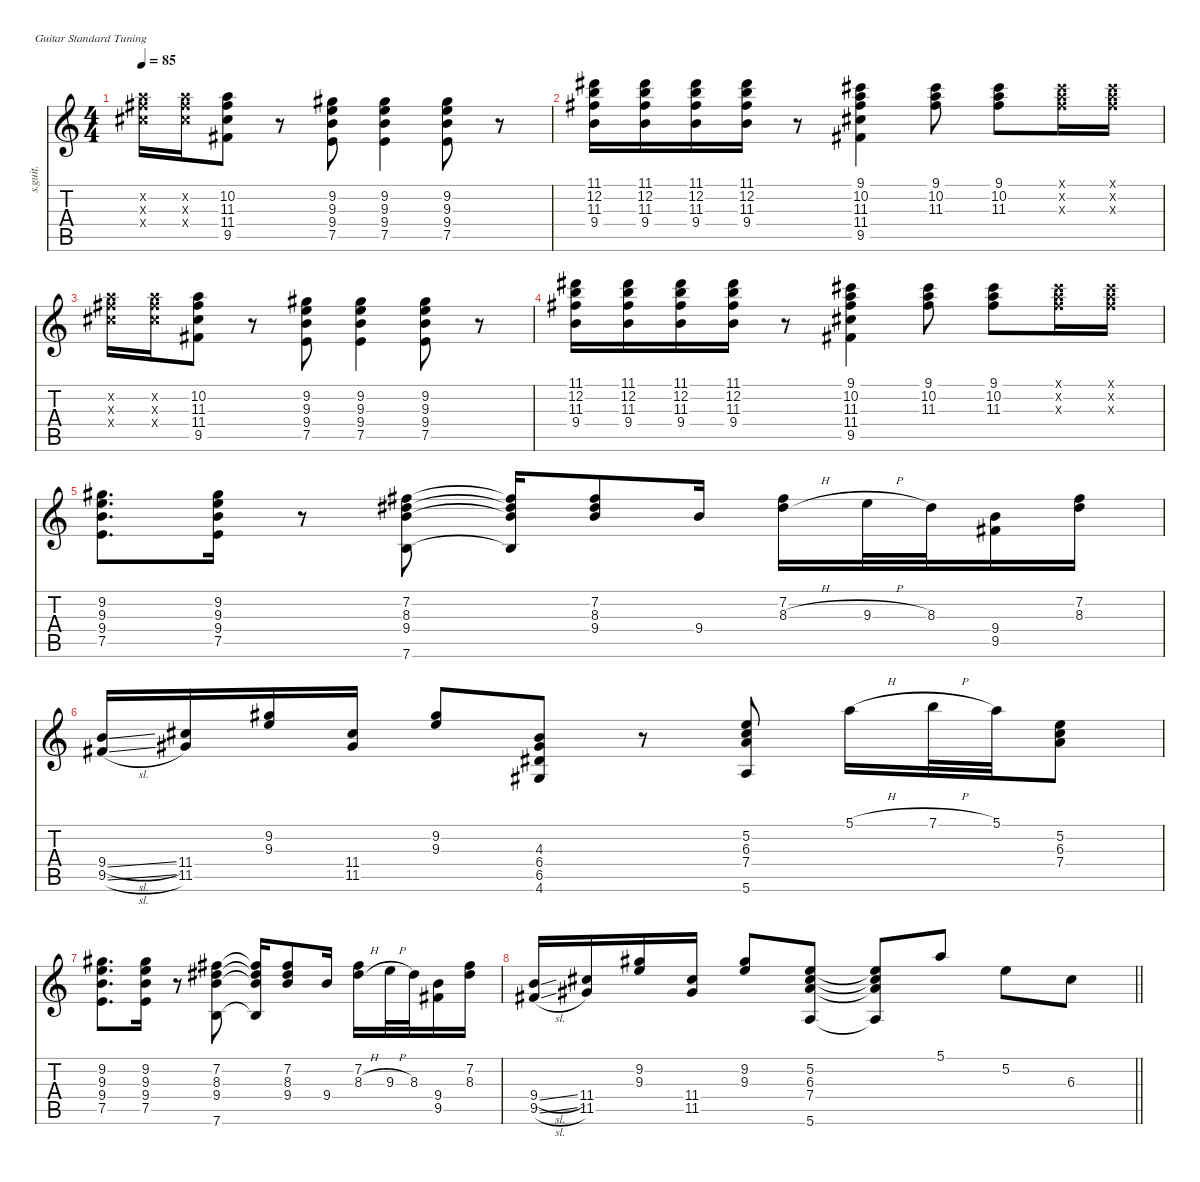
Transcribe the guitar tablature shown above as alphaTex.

\defaultSystemsLayout 4
\hideDynamics
\bracketExtendMode nobrackets
\otherSystemsTrackNameOrientation horizontal
\track ("John Frusciante" "s.guit.") {instrument acousticguitarsteel}
\staff {score tabs}
\tuning (E4 B3 G3 D3 A2 E2)
\ts (4 4)
\tempo 85
\clef g2
\ks c
(10.2{x} 11.3{x acc #} 11.4{x acc #}).16{dy f beam Down} (10.2{x} 11.3{x acc #} 11.4{x acc #}).16{beam Down} (10.2 11.3{acc #} 11.4{acc #} 9.5{acc #}).8{beam Down} r.8{beam Down} (9.2{acc #} 9.3 9.4 7.5).8{beam Down} (9.2{acc #} 9.3 9.4 7.5).4{beam Down} (9.2{acc #} 9.3 9.4 7.5).8{beam Down} r.8{beam Down} |
(11.1{acc #} 12.2 11.3{acc #} 9.4).16{beam Down} (11.1{acc #} 12.2 11.3{acc #} 9.4).16{beam Down} (11.1{acc #} 12.2 11.3{acc #} 9.4).16{beam Down} (11.1{acc #} 12.2 11.3{acc #} 9.4).16{beam Down} r.8{beam Down} (9.1{acc #} 10.2 11.3{acc #} 11.4{acc #} 9.5{acc #}).4{beam Down} (9.1{acc #} 10.2 11.3{acc #}).8{beam Down} (9.1{acc #} 10.2 11.3{acc #}).8{beam Down} (9.1{x acc #} 10.2{x} 11.3{x acc #}).16{beam Down} (9.1{x acc #} 10.2{x} 11.3{x acc #}).16{beam Down} |
(10.2{x} 11.3{x acc #} 11.4{x acc #}).16{beam Down} (10.2{x} 11.3{x acc #} 11.4{x acc #}).16{beam Down} (10.2 11.3{acc #} 11.4{acc #} 9.5{acc #}).8{beam Down} r.8{beam Down} (9.2{acc #} 9.3 9.4 7.5).8{beam Down} (9.2{acc #} 9.3 9.4 7.5).4{beam Down} (9.2{acc #} 9.3 9.4 7.5).8{beam Down} r.8{beam Down} |
(11.1{acc #} 12.2 11.3{acc #} 9.4).16{beam Down} (11.1{acc #} 12.2 11.3{acc #} 9.4).16{beam Down} (11.1{acc #} 12.2 11.3{acc #} 9.4).16{beam Down} (11.1{acc #} 12.2 11.3{acc #} 9.4).16{beam Down} r.8{beam Down} (9.1{acc #} 10.2 11.3{acc #} 11.4{acc #} 9.5{acc #}).4{beam Down} (9.1{acc #} 10.2 11.3{acc #}).8{beam Down} (9.1{acc #} 10.2 11.3{acc #}).8{beam Down} (9.1{x acc #} 10.2{x} 11.3{x acc #}).16{beam Down} (9.1{x acc #} 10.2{x} 11.3{x acc #}).16{beam Down} |
(9.2{acc #} 9.3 9.4 7.5).8{d beam Down} (9.2{acc #} 9.3 9.4 7.5).16{beam Down} r.8{beam Down} (7.2{acc #} 8.3{acc #} 9.4 7.6).8{beam Up} (7.2{t acc #} 8.3{t acc #} 9.4{t} 7.6{t}).16{beam Up} (7.2{acc #} 8.3{acc #} 9.4).8{beam Up} 9.4.16{beam Up} (7.2{acc #} 8.3{h acc #}).16{beam Down} 9.3{h}.32{beam Down} 8.3{acc #}.32{beam Down} (9.4 9.5{acc #}).16{beam Down} (7.2{acc #} 8.3{acc #}).16{beam Down} |
(9.4{sl} 9.5{sl acc #}).16{beam Up} (11.4{acc #} 11.5{acc #}).16{beam Up} (9.2{acc #} 9.3).16{beam Up} (11.4{acc #} 11.5{acc #}).16{beam Up} (9.2{acc #} 9.3).8{beam Up} (4.3 6.4{acc #} 6.5{acc #} 4.6{acc #}).8{beam Up} r.8{beam Up} (5.2 6.3{acc #} 7.4 5.6).8{beam Up} 5.1{h}.16{beam Down} 7.1{h}.32{beam Down} 5.1.32{beam Down} (5.2 6.3{acc #} 7.4).8{beam Down} |
(9.2{acc #} 9.3 9.4 7.5).8{d beam Down} (9.2{acc #} 9.3 9.4 7.5).16{beam Down} r.8{beam Down} (7.2{acc #} 8.3{acc #} 9.4 7.6).8{beam Up} (7.2{t acc #} 8.3{t acc #} 9.4{t} 7.6{t}).16{beam Up} (7.2{acc #} 8.3{acc #} 9.4).8{beam Up} 9.4.16{beam Up} (7.2{acc #} 8.3{h acc #}).16{beam Down} 9.3{h}.32{beam Down} 8.3{acc #}.32{beam Down} (9.4 9.5{acc #}).16{beam Down} (7.2{acc #} 8.3{acc #}).16{beam Down} |
\barLineRight lightlight
(9.4{sl} 9.5{sl acc #}).16{beam Up} (11.4{acc #} 11.5{acc #}).16{beam Up} (9.2{acc #} 9.3).16{beam Up} (11.4{acc #} 11.5{acc #}).16{beam Up} (9.2{acc #} 9.3).8{beam Up} (5.2 6.3{acc #} 7.4 5.6).8{beam Up} (5.2{t} 6.3{t acc #} 7.4{t} 5.6{t}).8{beam Up} 5.1.8{beam Up} 5.2.8{beam Down} 6.3{acc #}.8{beam Down}
